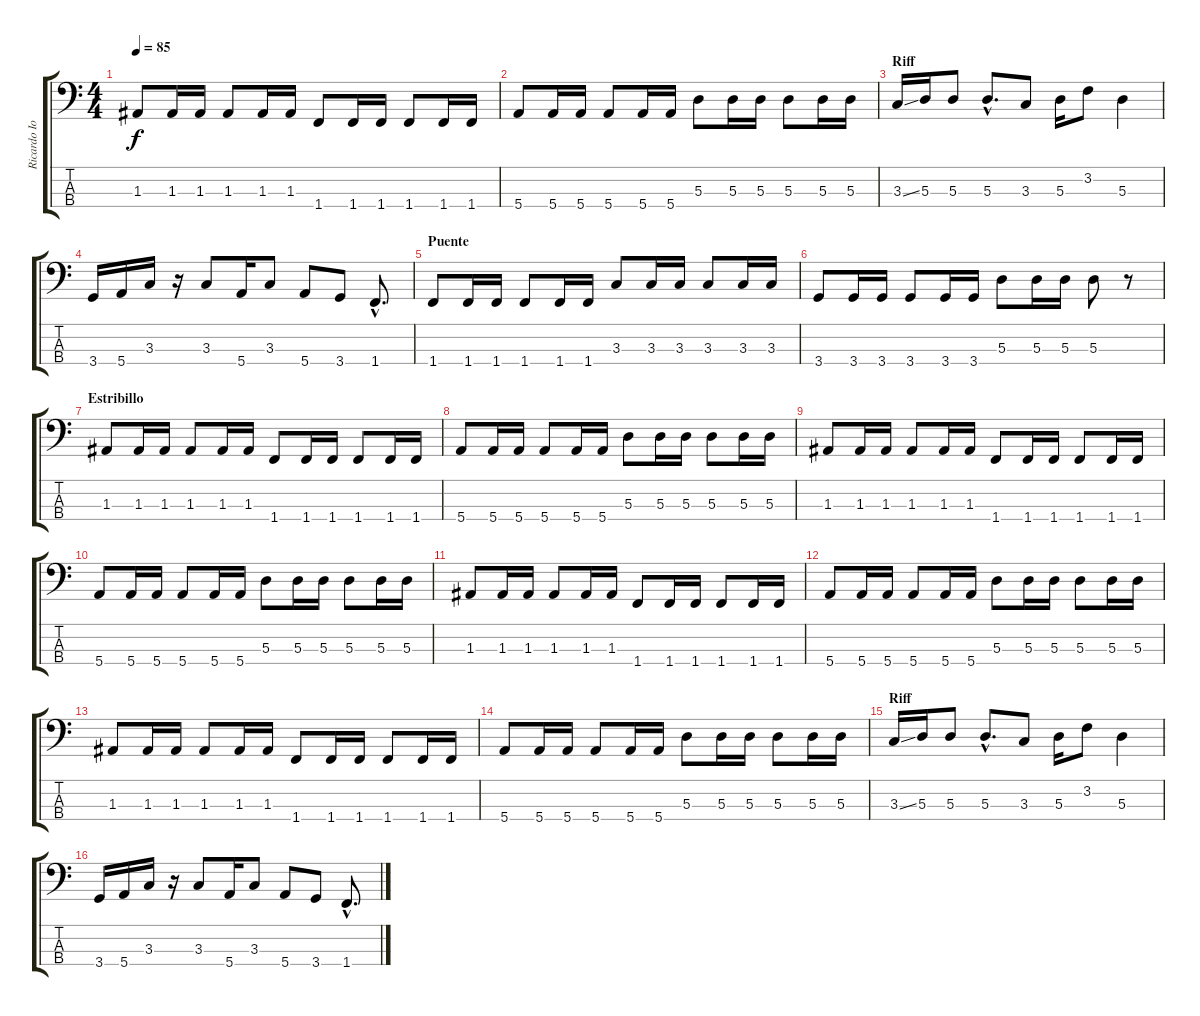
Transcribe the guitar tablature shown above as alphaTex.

\track ("Ricardo Iorio (bajo)" "Ricardo Io") {instrument electricbasspick}
\staff {score tabs}
\tuning (G2 D2 A1 E1) {hide}
\ts (4 4)
\tempo 85
\clef f4
\ks c
1.3.8{dy f} 1.3.16 1.3.16 1.3.8 1.3.16 1.3.16 1.4.8 1.4.16 1.4.16 1.4.8 1.4.16 1.4.16 |
5.4.8 5.4.16 5.4.16 5.4.8 5.4.16 5.4.16 5.3.8 5.3.16 5.3.16 5.3.8 5.3.16 5.3.16 |
\section ("" "Riff")
3.3{ss}.16 5.3.16 5.3.8 5.3{hac}.8{d} 3.3.8 5.3.16 3.2.8 5.3.4 |
3.4.16 5.4.16 3.3.16 r.16 3.3.8 5.4.16 3.3.8 5.4.8 3.4.8 1.4{hac}.8{d} |
\section ("" "Puente")
1.4.8 1.4.16 1.4.16 1.4.8 1.4.16 1.4.16 3.3.8 3.3.16 3.3.16 3.3.8 3.3.16 3.3.16 |
3.4.8 3.4.16 3.4.16 3.4.8 3.4.16 3.4.16 5.3.8 5.3.16 5.3.16 5.3.8 r.8 |
\section ("" "Estribillo")
1.3.8 1.3.16 1.3.16 1.3.8 1.3.16 1.3.16 1.4.8 1.4.16 1.4.16 1.4.8 1.4.16 1.4.16 |
5.4.8 5.4.16 5.4.16 5.4.8 5.4.16 5.4.16 5.3.8 5.3.16 5.3.16 5.3.8 5.3.16 5.3.16 |
1.3.8 1.3.16 1.3.16 1.3.8 1.3.16 1.3.16 1.4.8 1.4.16 1.4.16 1.4.8 1.4.16 1.4.16 |
5.4.8 5.4.16 5.4.16 5.4.8 5.4.16 5.4.16 5.3.8 5.3.16 5.3.16 5.3.8 5.3.16 5.3.16 |
1.3.8 1.3.16 1.3.16 1.3.8 1.3.16 1.3.16 1.4.8 1.4.16 1.4.16 1.4.8 1.4.16 1.4.16 |
5.4.8 5.4.16 5.4.16 5.4.8 5.4.16 5.4.16 5.3.8 5.3.16 5.3.16 5.3.8 5.3.16 5.3.16 |
1.3.8 1.3.16 1.3.16 1.3.8 1.3.16 1.3.16 1.4.8 1.4.16 1.4.16 1.4.8 1.4.16 1.4.16 |
5.4.8 5.4.16 5.4.16 5.4.8 5.4.16 5.4.16 5.3.8 5.3.16 5.3.16 5.3.8 5.3.16 5.3.16 |
\section ("" "Riff")
3.3{ss}.16 5.3.16 5.3.8 5.3{hac}.8{d} 3.3.8 5.3.16 3.2.8 5.3.4 |
3.4.16 5.4.16 3.3.16 r.16 3.3.8 5.4.16 3.3.8 5.4.8 3.4.8 1.4{hac}.8{d}
